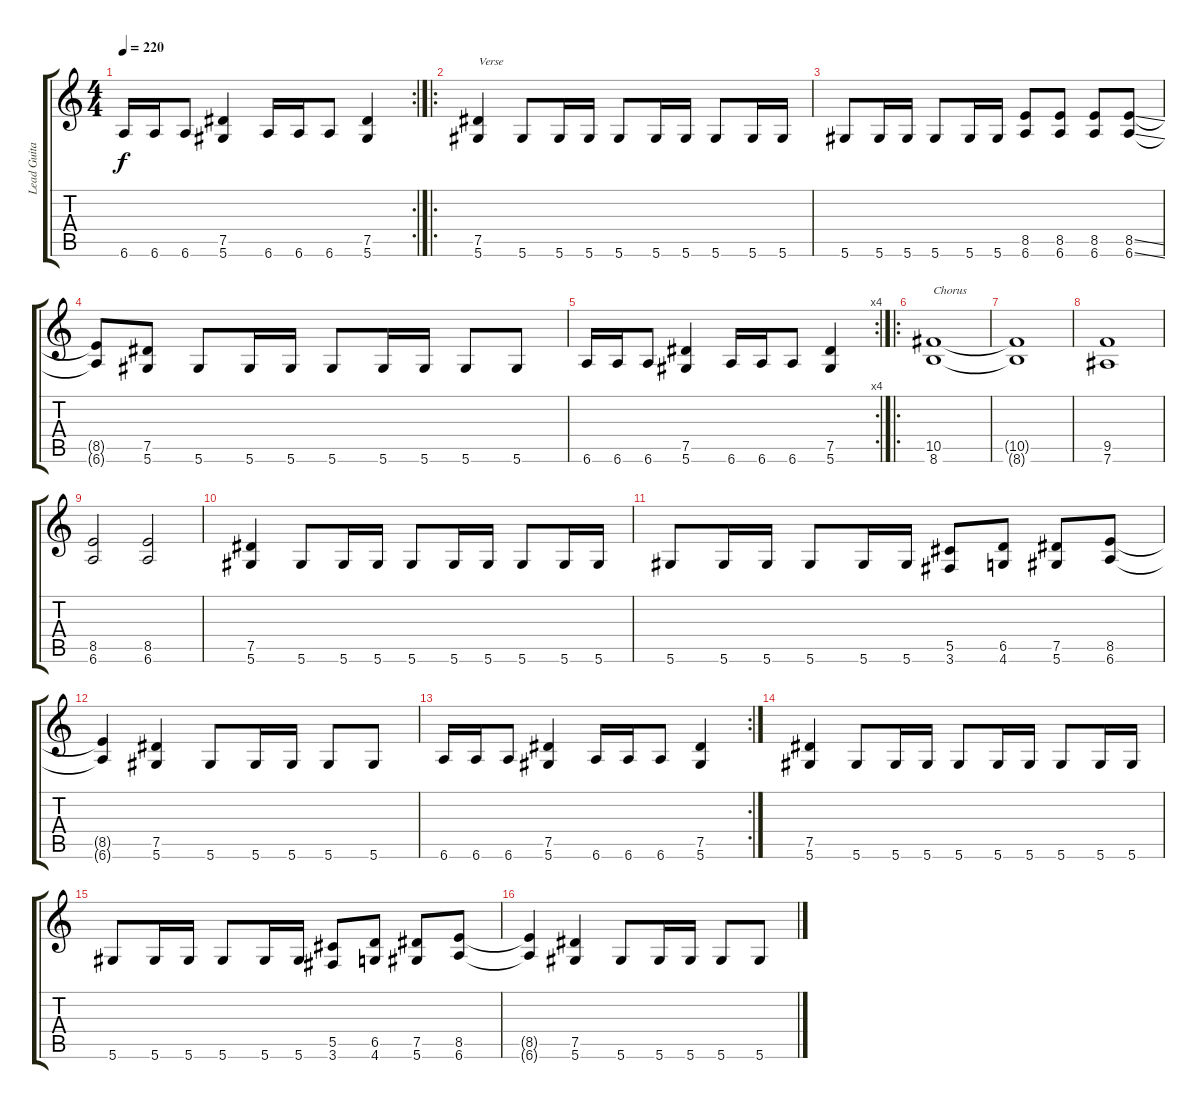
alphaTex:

\track ("Lead Guitar" "Lead Guita") {instrument distortionguitar}
\staff {score tabs}
\tuning (Eb4 Bb3 Gb3 Db3 Ab2 Eb2) {hide}
\rc 2
\ts (4 4)
\tempo 220
\clef g2
\ks c
6.6.16{dy f} 6.6.16 6.6.8 (7.5 5.6).4 6.6.16 6.6.16 6.6.8 (7.5 5.6).4 |
\ro
(7.5 5.6).4{txt "Verse"} 5.6.8 5.6.16 5.6.16 5.6.8 5.6.16 5.6.16 5.6.8 5.6.16 5.6.16 |
5.6.8 5.6.16 5.6.16 5.6.8 5.6.16 5.6.16 (8.5 6.6).8 (8.5 6.6).8 (8.5 6.6).8 (8.5{ss} 6.6{ss}).8 |
(8.5{t} 6.6{t}).8 (7.5 5.6).8 5.6.8 5.6.16 5.6.16 5.6.8 5.6.16 5.6.16 5.6.8 5.6.8 |
\rc 4
6.6.16 6.6.16 6.6.8 (7.5 5.6).4 6.6.16 6.6.16 6.6.8 (7.5 5.6).4 |
\ro
(10.5 8.6).1{txt "Chorus"} |
(10.5{t} 8.6{t}).1 |
(9.5 7.6).1 |
(8.5 6.6).2 (8.5 6.6).2 |
(7.5 5.6).4 5.6.8 5.6.16 5.6.16 5.6.8 5.6.16 5.6.16 5.6.8 5.6.16 5.6.16 |
5.6.8 5.6.16 5.6.16 5.6.8 5.6.16 5.6.16 (5.5 3.6).8 (6.5 4.6).8 (7.5 5.6).8 (8.5 6.6).8 |
(8.5{t} 6.6{t}).4 (7.5 5.6).4 5.6.8 5.6.16 5.6.16 5.6.8 5.6.8 |
\rc 2
6.6.16 6.6.16 6.6.8 (7.5 5.6).4 6.6.16 6.6.16 6.6.8 (7.5 5.6).4 |
(7.5 5.6).4 5.6.8 5.6.16 5.6.16 5.6.8 5.6.16 5.6.16 5.6.8 5.6.16 5.6.16 |
5.6.8 5.6.16 5.6.16 5.6.8 5.6.16 5.6.16 (5.5 3.6).8 (6.5 4.6).8 (7.5 5.6).8 (8.5 6.6).8 |
(8.5{t} 6.6{t}).4 (7.5 5.6).4 5.6.8 5.6.16 5.6.16 5.6.8 5.6.8
